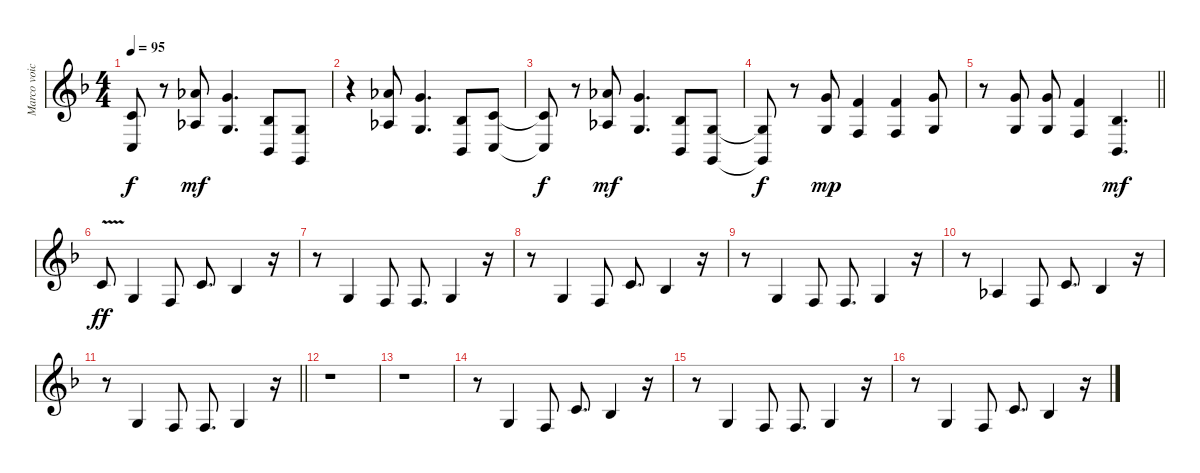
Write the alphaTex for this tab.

\track ("Marco voice" "Marco voic") {instrument sopranosax}
\staff {score}
\tuning (E4 B3 G3 D3 A2 E2) {hide}
\ts (4 4)
\tempo 95
\clef g2
\ks f
(5.3{t} 3.5{t}).8{dy f} r.8 (4.1 1.3).8{dy mf} (3.1 0.3).4{d} (3.3 1.5).8 (0.3 3.6).8 |
r.4 (4.1 1.3).8 (3.1 0.3).4{d} (3.3 1.5).8 (5.3 3.5).8 |
(5.3{t} 3.5{t}).8{dy f} r.8 (4.1 1.3).8{dy mf} (3.1 0.3).4{d} (3.3 1.5).8 (0.3 3.6).8 |
(0.3{t} 3.6{t}).8{dy f} r.8 (3.1 0.3).8{dy mp} (1.1 3.4).4 (6.2 3.4).4 (3.1 5.4).8 |
\barLineRight lightlight
r.8 (3.1 0.3).8 (3.1 0.3).8 (1.1 3.4).4 (3.3 1.5).4{d dy mf} |
5.3{v}.8{dy ff} 5.4.4 3.4.8 10.4.8{d} 8.4.4 r.16 |
r.8 5.4.4 3.4.8 3.4.8{d} 5.4.4 r.16 |
r.8 5.4.4 3.4.8 10.4.8{d} 8.4.4 r.16 |
r.8 5.4.4 3.4.8 3.4.8{d} 5.4.4 r.16 |
r.8 6.4.4 3.4.8 10.4.8{d} 8.4.4 r.16 |
\barLineRight lightlight
r.8 5.4.4 3.4.8 3.4.8{d} 5.4.4 r.16 |
r.1 |
r.1 |
r.8 5.4.4 3.4.8 10.4.8{d} 8.4.4 r.16 |
r.8 5.4.4 3.4.8 3.4.8{d} 5.4.4 r.16 |
r.8 5.4.4 3.4.8 10.4.8{d} 8.4.4 r.16
